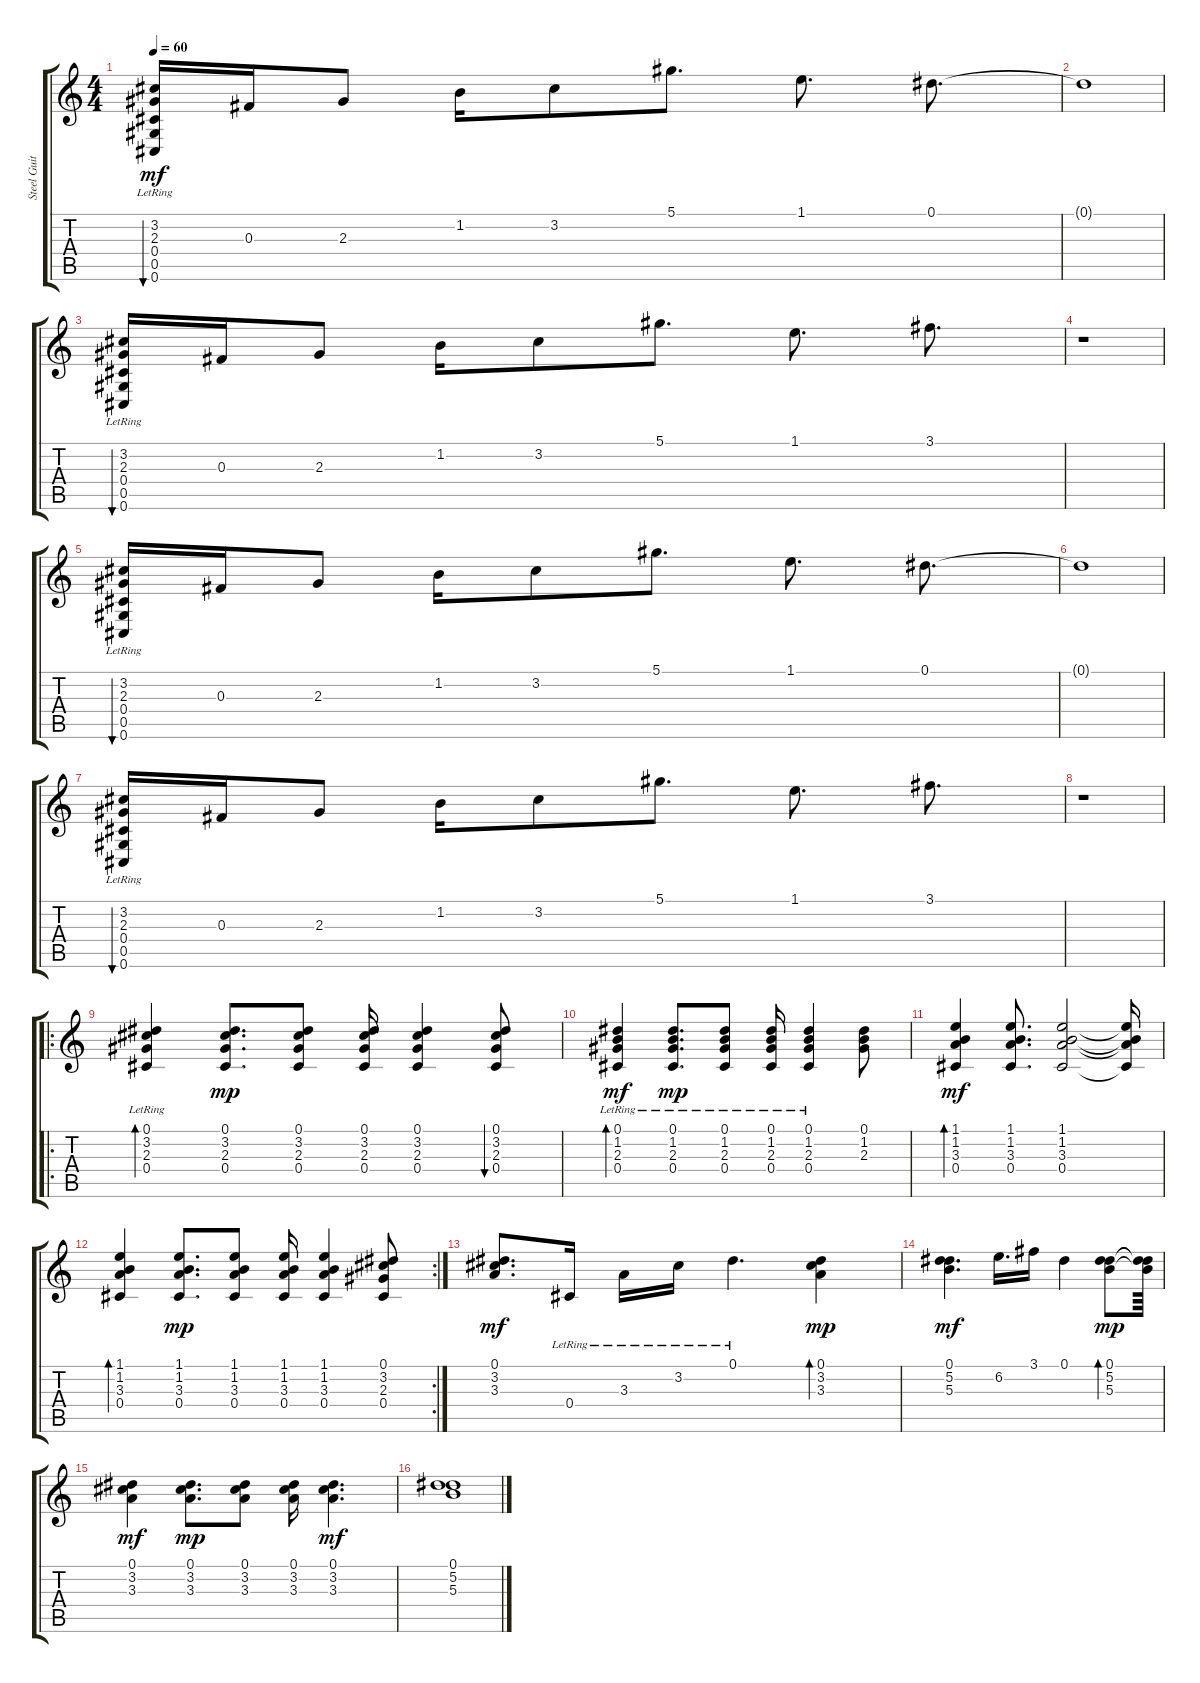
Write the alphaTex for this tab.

\track ("Steel Guitar" "Steel Guit") {instrument acousticguitarsteel}
\staff {score tabs}
\tuning (Eb4 Bb3 Gb3 Db3 Ab2 Db2) {hide}
\ts (4 4)
\tempo 60
\clef g2
\ks c
(3.2 2.3 0.4{lr} 0.5{lr} 0.6{lr}).16{bu 120 dy mf instrument acousticguitarsteel} 0.3.16 2.3.8 1.2.16 3.2.8 5.1.8{d} 1.1.8{d} 0.1.8{d} |
0.1{t}.1 |
(3.2 2.3 0.4{lr} 0.5{lr} 0.6{lr}).16{bu 120} 0.3.16 2.3.8 1.2.16 3.2.8 5.1.8{d} 1.1.8{d} 3.1.8{d} |
r.1 |
(3.2 2.3 0.4{lr} 0.5{lr} 0.6{lr}).16{bu 120} 0.3.16 2.3.8 1.2.16 3.2.8 5.1.8{d} 1.1.8{d} 0.1.8{d} |
0.1{t}.1 |
(3.2 2.3 0.4{lr} 0.5{lr} 0.6{lr}).16{bu 120} 0.3.16 2.3.8 1.2.16 3.2.8 5.1.8{d} 1.1.8{d} 3.1.8{d} |
r.1 |
\ro
(0.1 3.2 2.3 0.4{lr}).4{bd 120} (0.1 3.2 2.3 0.4).8{d dy mp} (0.1 3.2 2.3 0.4).8 (0.1 3.2 2.3 0.4).16 (0.1 3.2 2.3 0.4).4 (0.1 3.2 2.3 0.4).8{bu 60} |
(0.1 1.2 2.3 0.4{lr}).4{bd 120 dy mf} (0.1 1.2 2.3 0.4{lr}).8{d dy mp} (0.1 1.2 2.3 0.4{lr}).8 (0.1 1.2 2.3 0.4{lr}).16 (0.1 1.2 2.3 0.4{lr}).4 (0.1 1.2 2.3).8 |
(1.1 1.2 3.3 0.4).4{bd 120 dy mf} (1.1 1.2 3.3 0.4).8{d} (1.1 1.2 3.3 0.4).2 (1.1{t} 1.2{t} 3.3{t} 0.4{t}).16 |
\rc 2
(1.1 1.2 3.3 0.4).4{bd 120} (1.1 1.2 3.3 0.4).8{d dy mp} (1.1 1.2 3.3 0.4).8 (1.1 1.2 3.3 0.4).16 (1.1 1.2 3.3 0.4).4 (0.1 3.2 2.3 0.4).8 |
(0.1 3.2 3.3).8{d dy mf} 0.4{lr}.16 3.3{lr}.16 3.2{lr}.16 0.1{lr}.4{d} (0.1 3.2 3.3).4{bd 60 dy mp} |
(0.1 5.2 5.3).4{d dy mf} 6.2.16{d} 3.1.16 0.1.4 (0.1 5.2 5.3).8{bd 60 dy mp} (0.1{t} 5.2{t} 5.3{t}).64 |
(0.1 3.2 3.3).4{dy mf} (0.1 3.2 3.3).8{d dy mp} (0.1 3.2 3.3).8 (0.1 3.2 3.3).16 (0.1 3.2 3.3).4{d dy mf} |
(0.1 5.2 5.3).1
